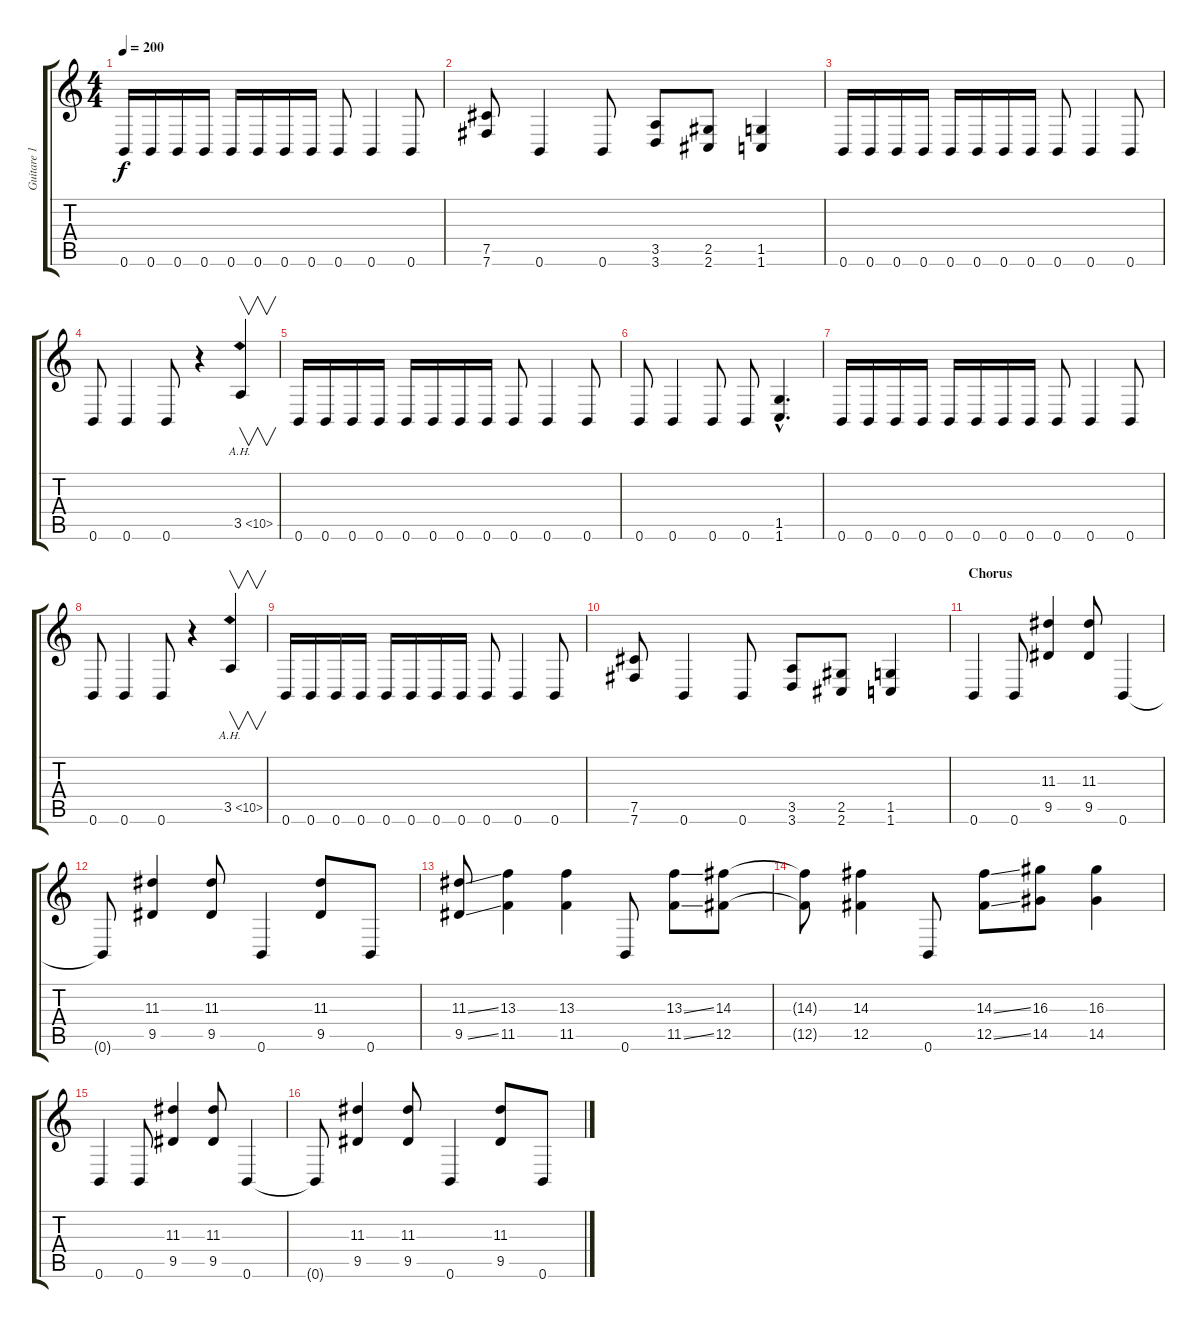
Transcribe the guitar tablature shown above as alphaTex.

\track ("Guitare 1" "Guitare 1") {instrument distortionguitar}
\staff {score tabs}
\tuning (Db4 Ab3 E3 B2 Gb2 B1) {hide}
\ts (4 4)
\tempo 200
\clef g2
\ks c
0.6.16{dy f} 0.6.16 0.6.16 0.6.16 0.6.16 0.6.16 0.6.16 0.6.16 0.6.8 0.6.4 0.6.8 |
(7.5 7.6).8 0.6.4 0.6.8 (3.5 3.6).8 (2.5 2.6).8 (1.5 1.6).4 |
0.6.16 0.6.16 0.6.16 0.6.16 0.6.16 0.6.16 0.6.16 0.6.16 0.6.8 0.6.4 0.6.8 |
0.6.8 0.6.4 0.6.8 r.4 3.5{ah 7}.4{v} |
0.6.16 0.6.16 0.6.16 0.6.16 0.6.16 0.6.16 0.6.16 0.6.16 0.6.8 0.6.4 0.6.8 |
0.6.8 0.6.4 0.6.8 0.6.8 (1.5{hac} 1.6{hac}).4{d} |
0.6.16 0.6.16 0.6.16 0.6.16 0.6.16 0.6.16 0.6.16 0.6.16 0.6.8 0.6.4 0.6.8 |
0.6.8 0.6.4 0.6.8 r.4 3.5{ah 7}.4{v} |
0.6.16 0.6.16 0.6.16 0.6.16 0.6.16 0.6.16 0.6.16 0.6.16 0.6.8 0.6.4 0.6.8 |
(7.5 7.6).8 0.6.4 0.6.8 (3.5 3.6).8 (2.5 2.6).8 (1.5 1.6).4 |
\section ("" "Chorus")
0.6.4 0.6.8 (11.3 9.5).4 (11.3 9.5).8 0.6.4 |
0.6{t}.8 (11.3 9.5).4 (11.3 9.5).8 0.6.4 (11.3 9.5).8 0.6.8 |
(11.3{ss} 9.5{ss}).8 (13.3 11.5).4 (13.3 11.5).4 0.6.8 (13.3{ss} 11.5{ss}).8 (14.3 12.5).8 |
(14.3{t} 12.5{t}).8 (14.3 12.5).4 0.6.8 (14.3{ss} 12.5{ss}).8 (16.3 14.5).8 (16.3 14.5).4 |
0.6.4 0.6.8 (11.3 9.5).4 (11.3 9.5).8 0.6.4 |
0.6{t}.8 (11.3 9.5).4 (11.3 9.5).8 0.6.4 (11.3 9.5).8 0.6.8
